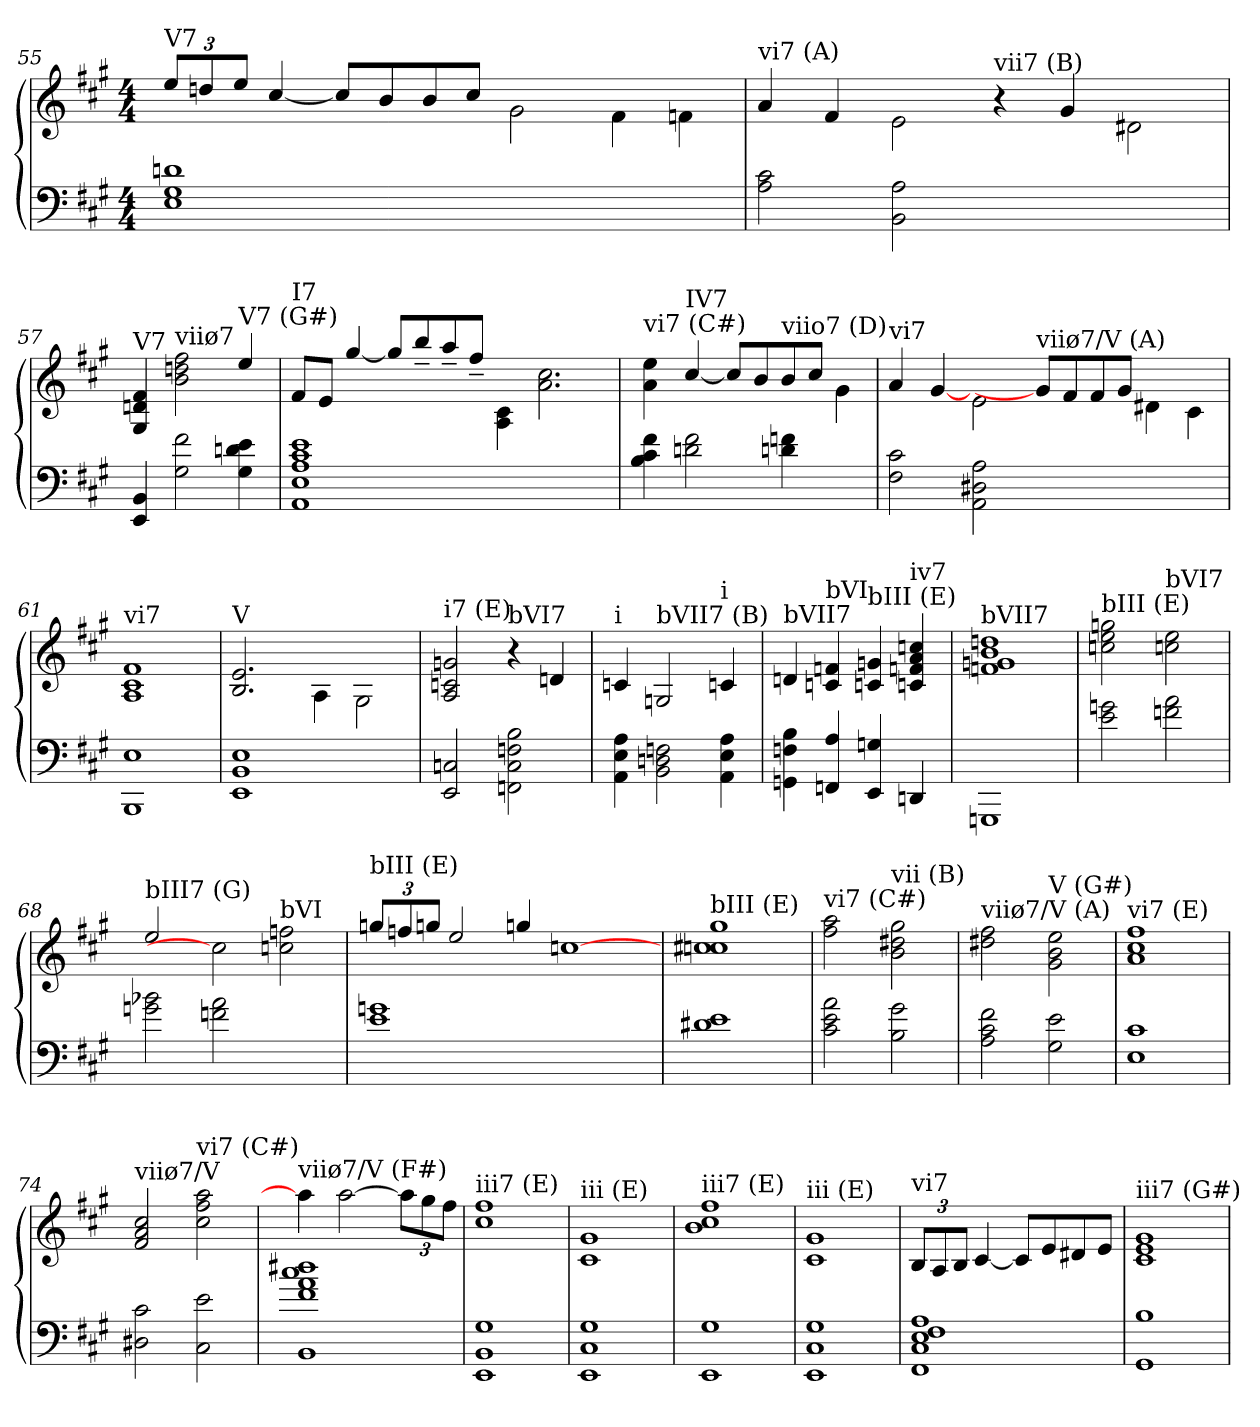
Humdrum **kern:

**kern	**kern
*part2	*part1
*staff2	*staff1
*clefF4	*clefG2
*k[f#c#g#]	*k[f#c#g#]
*A:	*A:
*M4/4	*M4/4
=55	=55
!	!LO:TX:a:t=V7
1E 1G# 1dn	12ee/L
.	12ddn/
.	12ee/J
.	[4cc#/
.	8cc#/L]
.	8b/
.	8b/
.	8cc#/J
1ryy	2g#\
.	4f#\
.	4fn\
=56	=56
!	!LO:TX:a:t=vi7 (A)
2A 2c#	4a/
.	4f#/
2BB 2A	2e\
!	!LO:TX:a:t=vii7 (B)
1ryy	4r
.	4g#/
.	2d#X\
=57	=57
!	!LO:TX:a:t=V7
4EE 4BB	4G# 4dn 4f#
!	!LO:TX:a:t=viiø7
2G# 2f#	2b 2ddn 2ff#
!	!LO:TX:a:t=V7 (G#)
4G# 4dn 4e	4ee/
=58	=58
!	!LO:TX:a:t=I7
1AA 1E 1A 1c# 1e	8f#/L
.	8e/J
.	[4gg#/
.	8gg#/L]
.	8bb~/
.	8aa~/
.	8ff#~/J
1ryy	4A\ 4c#\
.	2.a\ 2.cc#\
=59	=59
!	!LO:TX:a:t=vi7 (C#)
4B 4c# 4f#	4a 4ee
!	!LO:TX:a:t=IV7
2dn 2f#	[4cc#/
.	8cc#/L]
.	8b/
!	!LO:TX:a:t=viio7 (D)
4dn 4fn	8b/
.	8cc#/J
4ryy	4g#\
=60	=60
!	!LO:TX:a:t=vi7
2F# 2c#	4a/
.	[4g#/
2AA 2D# 2A	2e\
!	!LO:TX:a:t=viiø7/V (A)
1ryy	8g#/L]
.	8f#/
.	8f#/
.	8g#/J
.	4d#X\
.	4c#\
=61	=61
!	!LO:TX:a:t=vi7
1BBB 1E	1A 1c# 1f#
=62	=62
!	!LO:TX:a:t=V
1EE 1BB 1E	2.B/ 2.e/
.	4A\
2ryy	2G#\
=63	=63
!	!LO:TX:a:t=i7 (E)
2EE 2Cn	2A 2cn 2gn
!	!LO:TX:a:t=bVI7
2FFn 2C 2Fn 2B	4r
.	4dn/
=64	=64
!	!LO:TX:a:t=i
4AA 4E 4A	4cn/
!	!LO:TX:a:t=bVII7 (B)
2BB 2Dn 2Fn	2Gn/
!	!LO:TX:a:t=i
4AA 4E 4A	4cn/
=65	=65
!	!LO:TX:a:t=bVII7
4GGn 4Fn 4B	4dn/
!	!LO:TX:a:t=bVI
4FFn 4A	4cn/ 4fn/
!	!LO:TX:a:t=bIII (E)
4EE 4Gn	4cn/ 4gn/
!	!LO:TX:a:t=iv7
4DDn	4cn 4fn 4a 4ccn
=66	=66
!	!LO:TX:a:t=bVII7
1GGGn	1fn 1gn 1b 1ddn
=67	=67
!	!LO:TX:a:t=bIII (E)
2e 2gn	2ccn 2ee 2ggn
!	!LO:TX:a:t=bVI7
2fn 2a	2ccn 2ee
=68	=68
!	!LO:TX:a:t=bIII7 (G)
2gn 2b-X	2ee/
2fn 2a	2ccn]
!	!LO:TX:a:t=bVI
2ryy	2cc 2ffn
=69	=69
!	!LO:TX:a:t=bIII (E)
1e 1gn	12ggn/L
.	12ffn/
.	12ggn/J
.	2ee/
.	4ggn/
1ryy	[1ccn
=70	=70
!	!LO:TX:a:t=bIII (E)
1d# 1e	1ccn 1cc#X 1gg#
=71	=71
!	!LO:TX:a:t=vi7 (C#)
2c# 2e 2a	2ff# 2aa
!	!LO:TX:a:t=vii (B)
2B 2g#	2b 2dd# 2gg#
=72	=72
!	!LO:TX:a:t=viiø7/V (A)
2A 2c# 2f#	2dd# 2ff#
!	!LO:TX:a:t=V (G#)
2G# 2e	2g# 2b 2ee
=73	=73
!	!LO:TX:a:t=vi7 (E)
1E 1c#	1a 1cc# 1ff#
=74	=74
!	!LO:TX:a:t=viiø7/V
2D# 2c#	2f# 2a 2cc#
!	!LO:TX:a:t=vi7 (C#)
2C# 2e	2cc# 2ff# 2aa
=75	=75
!	!LO:TX:a:t=viiø7/V (F#)
1BB 1f# 1a 1cc# 1dd#	4aa\]
.	[2aa\
.	12aa\L]
.	12gg#\
.	12ff#\J
=76	=76
!	!LO:TX:a:t=iii7 (E)
1EE 1BB 1G#	1cc# 1ff#
=77	=77
!	!LO:TX:a:t=iii (E)
1EE 1C# 1G#	1c# 1g#
=78	=78
!	!LO:TX:a:t=iii7 (E)
1EE 1G#	1b 1cc# 1ff#
=79	=79
!	!LO:TX:a:t=iii (E)
1EE 1C# 1G#	1c# 1g#
=80	=80
!	!LO:TX:a:t=vi7
1FF# 1C# 1E 1F# 1A	12B/L
.	12A/
.	12B/J
.	[4c#/
.	8c#/L]
.	8e/
.	8d#/
.	8e/J
=81	=81
!	!LO:TX:a:t=iii7 (G#)
1GG# 1B	1c# 1e 1g#
=	=
*-	*-
